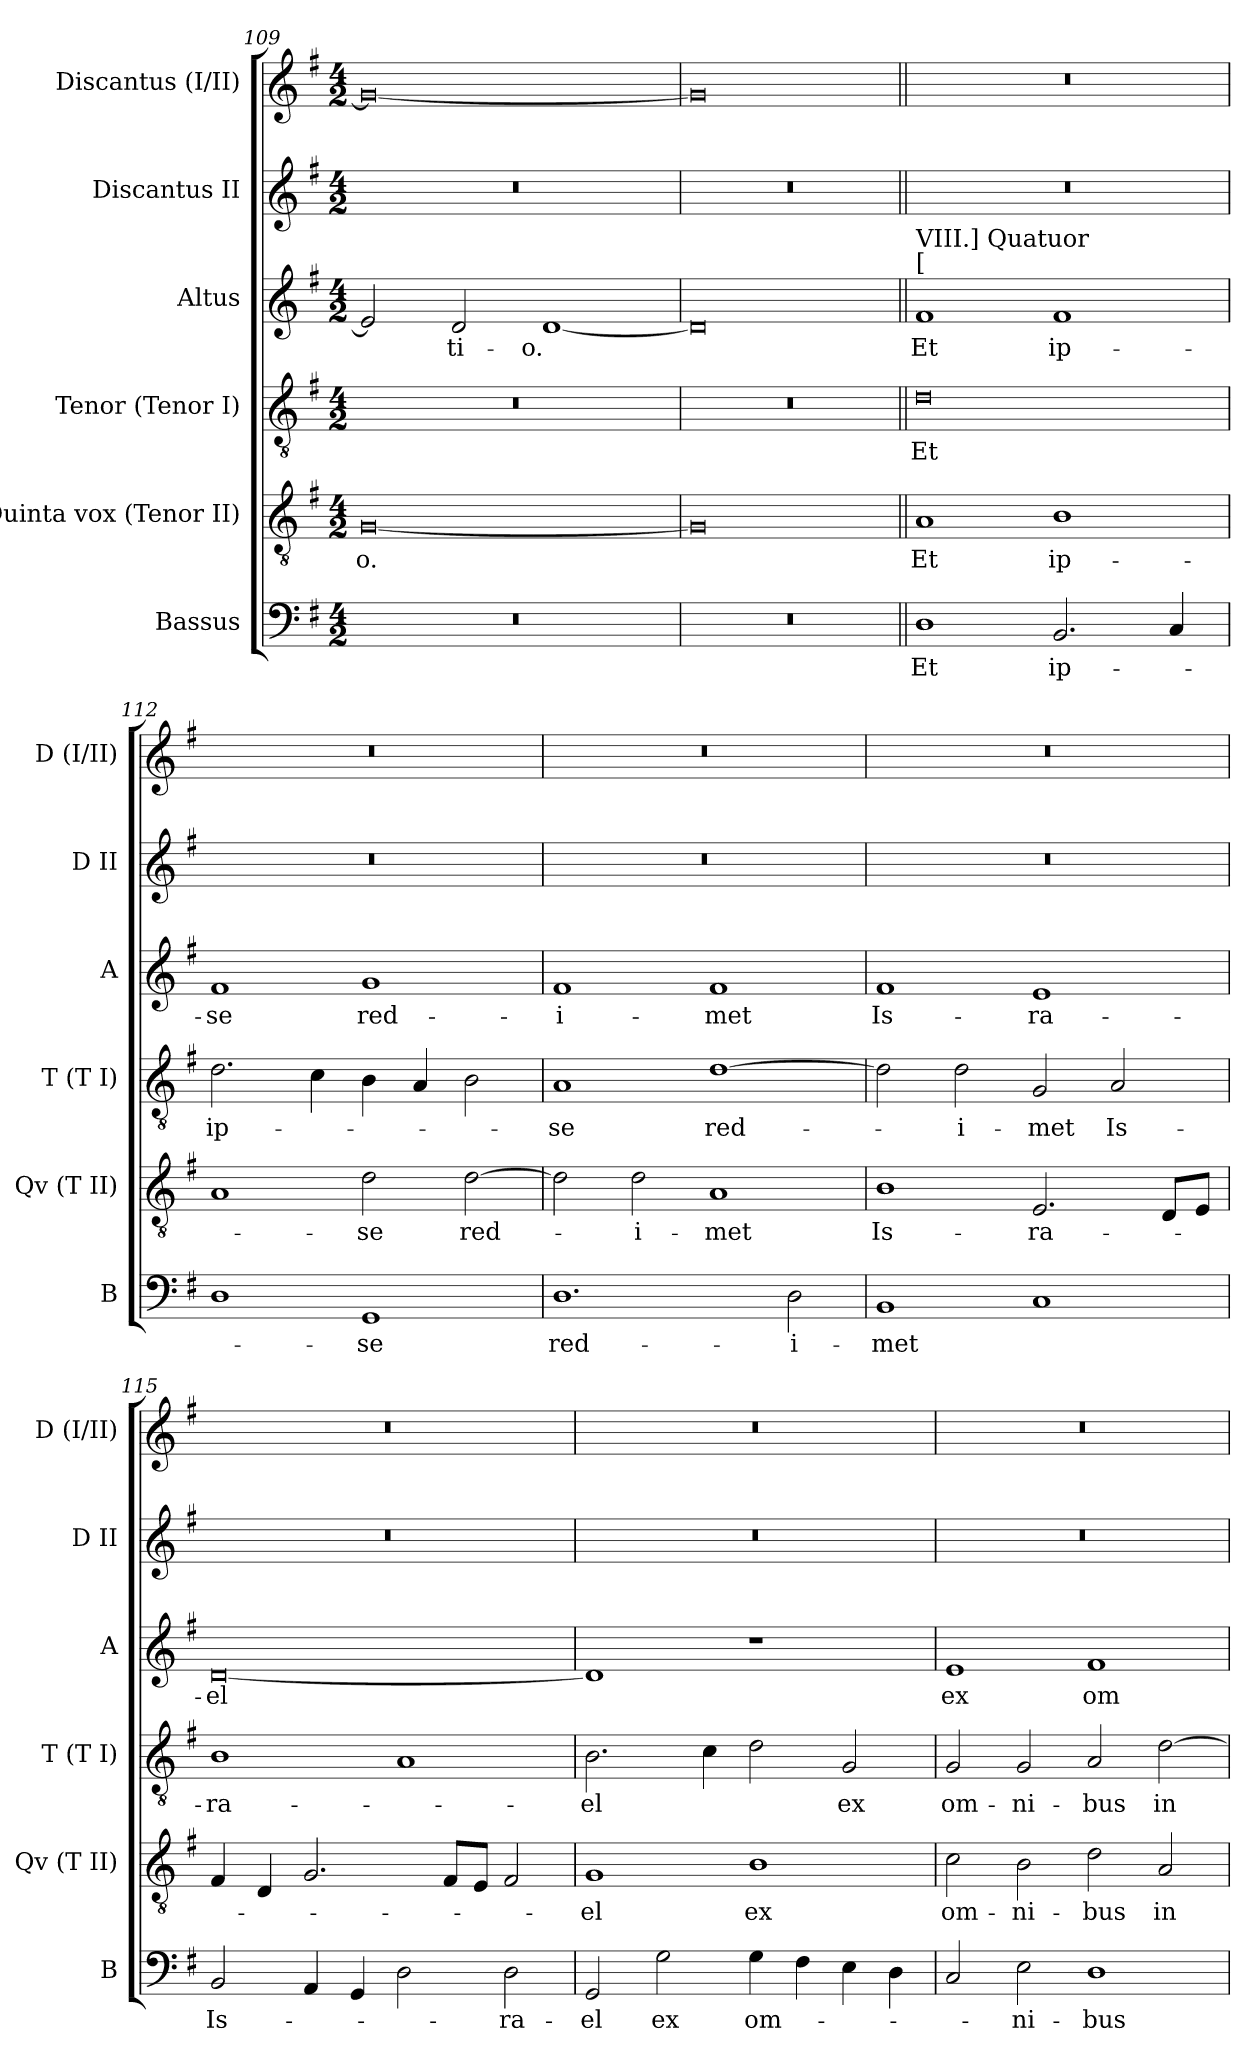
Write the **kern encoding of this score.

**kern	**text	**kern	**text	**kern	**text	**kern	**text	**kern	**kern
*part6	*part6	*part5	*part5	*part4	*part4	*part3	*part3	*part2	*part1
*staff6	*staff6	*staff5	*staff5	*staff4	*staff4	*staff3	*staff3	*staff2	*staff1
*I"Bassus	*	*I"Quinta vox (Tenor II)	*	*I"Tenor (Tenor I)	*	*I"Altus	*	*I"Discantus II	*I"Discantus (I/II)
*I'B	*	*I'Qv (T II)	*	*I'T (T I)	*	*I'A	*	*I'D II	*I'D  (I/II)
*clefF4	*	*clefGv2	*	*clefGv2	*	*clefG2	*	*clefG2	*clefG2
*k[f#]	*	*k[f#]	*	*k[f#]	*	*k[f#]	*	*k[f#]	*k[f#]
*G:	*	*G:	*	*G:	*	*G:	*	*G:	*G:
*M4/2	*	*M4/2	*	*M4/2	*	*M4/2	*	*M4/2	*M4/2
=109	=109	=109	=109	=109	=109	=109	=109	=109	=109
0r	.	[0G	-o.	0r	.	2e/]	.	0r	0g_
.	.	.	.	.	.	2d/	-ti-	.	.
.	.	.	.	.	.	[1d	-o.	.	.
=110	=110	=110	=110	=110	=110	=110	=110	=110	=110
0r	.	0G]	.	0r	.	0d]	.	0r	0g]
!!LO:PB:g=z
=111||	=111||	=111||	=111||	=111||	=111||	=111||	=111||	=111||	=111||
!	!	!	!	!	!	!LO:TX:a:t=[	!	!	!
!	!	!	!	!	!	!LO:TX:a:t=VIII.] Quatuor	!	!	!
1D	Et	1A	Et	0d	Et	1f#	Et	0r	0r
2.BB/	ip-	1B	ip-	.	.	1f#	ip-	.	.
4C/	.	.	.	.	.	.	.	.	.
=112	=112	=112	=112	=112	=112	=112	=112	=112	=112
1D	.	1A	.	2.d\	ip-	1f#	-se	0r	0r
.	.	.	.	4c\	.	.	.	.	.
1GG	-se	2d\	-se	4B\	.	1g	red-	.	.
.	.	.	.	4A/	.	.	.	.	.
.	.	[2d\	red-	2B\	.	.	.	.	.
=113	=113	=113	=113	=113	=113	=113	=113	=113	=113
1.D	red-	2d\]	.	1A	-se	1f#	-i-	0r	0r
.	.	2d\	-i-	.	.	.	.	.	.
.	.	1A	-met	[1d	red-	1f#	-met	.	.
2D\	-i-	.	.	.	.	.	.	.	.
=114	=114	=114	=114	=114	=114	=114	=114	=114	=114
1BB	-met	1B	Is-	2d\]	.	1f#	Is-	0r	0r
.	.	.	.	2d\	-i-	.	.	.	.
1C	.	2.E/	-ra-	2G/	-met	1e	-ra-	.	.
.	.	.	.	2A/	Is-	.	.	.	.
.	.	8D/L	.	.	.	.	.	.	.
.	.	8E/J	.	.	.	.	.	.	.
=115	=115	=115	=115	=115	=115	=115	=115	=115	=115
2BB/	Is-	4F#/	.	1B	-ra-	[0d	-el	0r	0r
.	.	4D/	.	.	.	.	.	.	.
4AA/	.	2.G/	.	.	.	.	.	.	.
4GG/	.	.	.	.	.	.	.	.	.
2D\	.	.	.	1A	.	.	.	.	.
.	.	8F#/L	.	.	.	.	.	.	.
.	.	8E/J	.	.	.	.	.	.	.
2D\	-ra-	2F#/	.	.	.	.	.	.	.
!!LO:LB:g=z
=116	=116	=116	=116	=116	=116	=116	=116	=116	=116
2GG/	-el	1G	-el	2.B\	-el	1d]	.	0r	0r
2G\	ex	.	.	.	.	.	.	.	.
.	.	.	.	4c\	.	.	.	.	.
4G\	om-	1B	ex	2d\	.	1r	.	.	.
4F#\	.	.	.	.	.	.	.	.	.
4E\	.	.	.	2G/	ex	.	.	.	.
4D\	.	.	.	.	.	.	.	.	.
=117	=117	=117	=117	=117	=117	=117	=117	=117	=117
2C/	.	2c\	om-	2G/	om-	1e	ex	0r	0r
2E\	-ni-	2B\	-ni-	2G/	-ni-	.	.	.	.
1D	-bus	2d\	-bus	2A/	-bus	1f#	om-	.	.
.	.	2A/	in-	[2d\	in-	.	.	.	.
=	=	=	=	=	=	=	=	=	=
*-	*-	*-	*-	*-	*-	*-	*-	*-	*-
